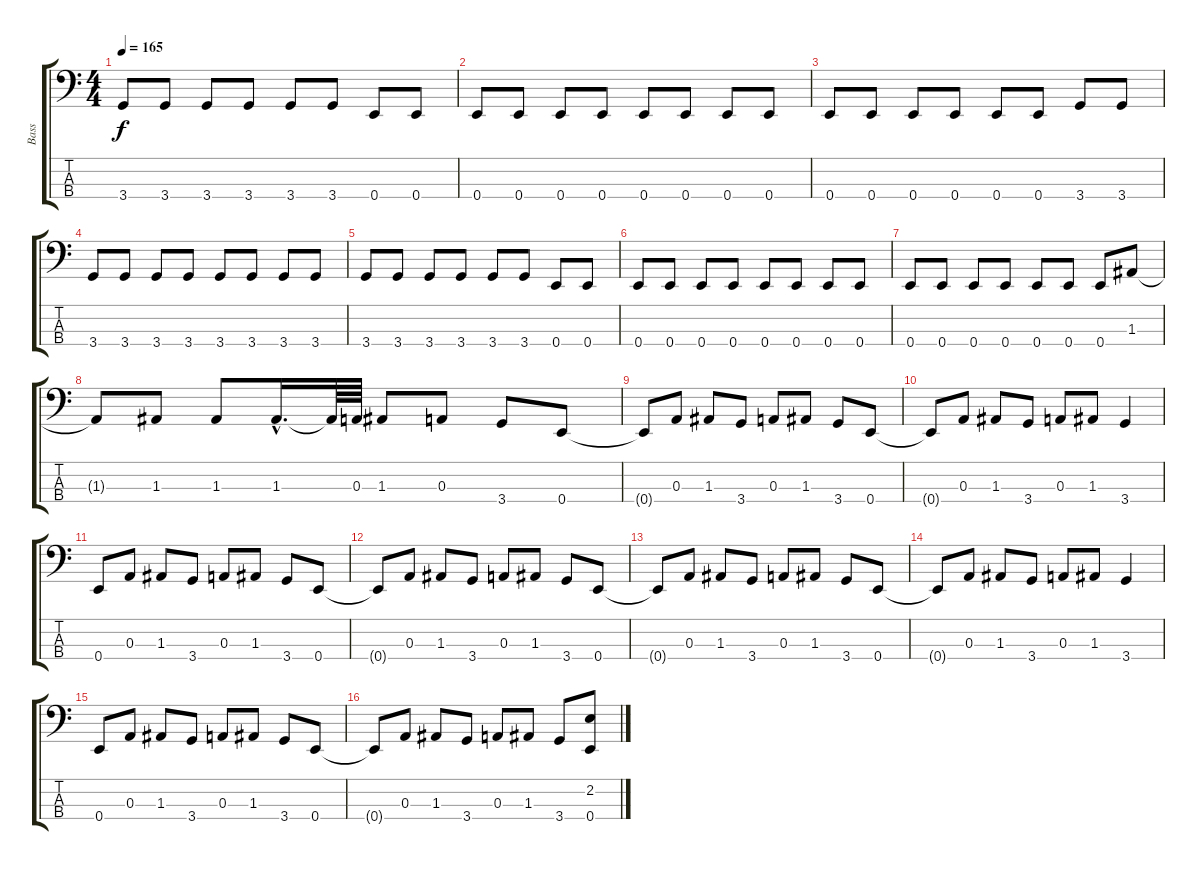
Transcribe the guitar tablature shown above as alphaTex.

\track ("Bass" "Bass") {instrument electricbasspick}
\staff {score tabs}
\tuning (G2 D2 A1 E1) {hide}
\ts (4 4)
\tempo 165
\clef f4
\ks c
3.4.8{dy f} 3.4.8 3.4.8 3.4.8 3.4.8 3.4.8 0.4.8 0.4.8 |
0.4.8 0.4.8 0.4.8 0.4.8 0.4.8 0.4.8 0.4.8 0.4.8 |
0.4.8 0.4.8 0.4.8 0.4.8 0.4.8 0.4.8 3.4.8 3.4.8 |
3.4.8 3.4.8 3.4.8 3.4.8 3.4.8 3.4.8 3.4.8 3.4.8 |
3.4.8 3.4.8 3.4.8 3.4.8 3.4.8 3.4.8 0.4.8 0.4.8 |
0.4.8 0.4.8 0.4.8 0.4.8 0.4.8 0.4.8 0.4.8 0.4.8 |
0.4.8 0.4.8 0.4.8 0.4.8 0.4.8 0.4.8 0.4.8 1.3.8 |
1.3{t}.8 1.3.8 1.3.8 1.3{hac}.16{d} 1.3{t}.64 0.3.64 1.3.8 0.3.8 3.4.8 0.4.8 |
0.4{t}.8 0.3.8 1.3.8 3.4.8 0.3.8 1.3.8 3.4.8 0.4.8 |
0.4{t}.8 0.3.8 1.3.8 3.4.8 0.3.8 1.3.8 3.4.4 |
0.4.8 0.3.8 1.3.8 3.4.8 0.3.8 1.3.8 3.4.8 0.4.8 |
0.4{t}.8 0.3.8 1.3.8 3.4.8 0.3.8 1.3.8 3.4.8 0.4.8 |
0.4{t}.8 0.3.8 1.3.8 3.4.8 0.3.8 1.3.8 3.4.8 0.4.8 |
0.4{t}.8 0.3.8 1.3.8 3.4.8 0.3.8 1.3.8 3.4.4 |
0.4.8 0.3.8 1.3.8 3.4.8 0.3.8 1.3.8 3.4.8 0.4.8 |
0.4{t}.8 0.3.8 1.3.8 3.4.8 0.3.8 1.3.8 3.4.8 (2.2 0.4).8
